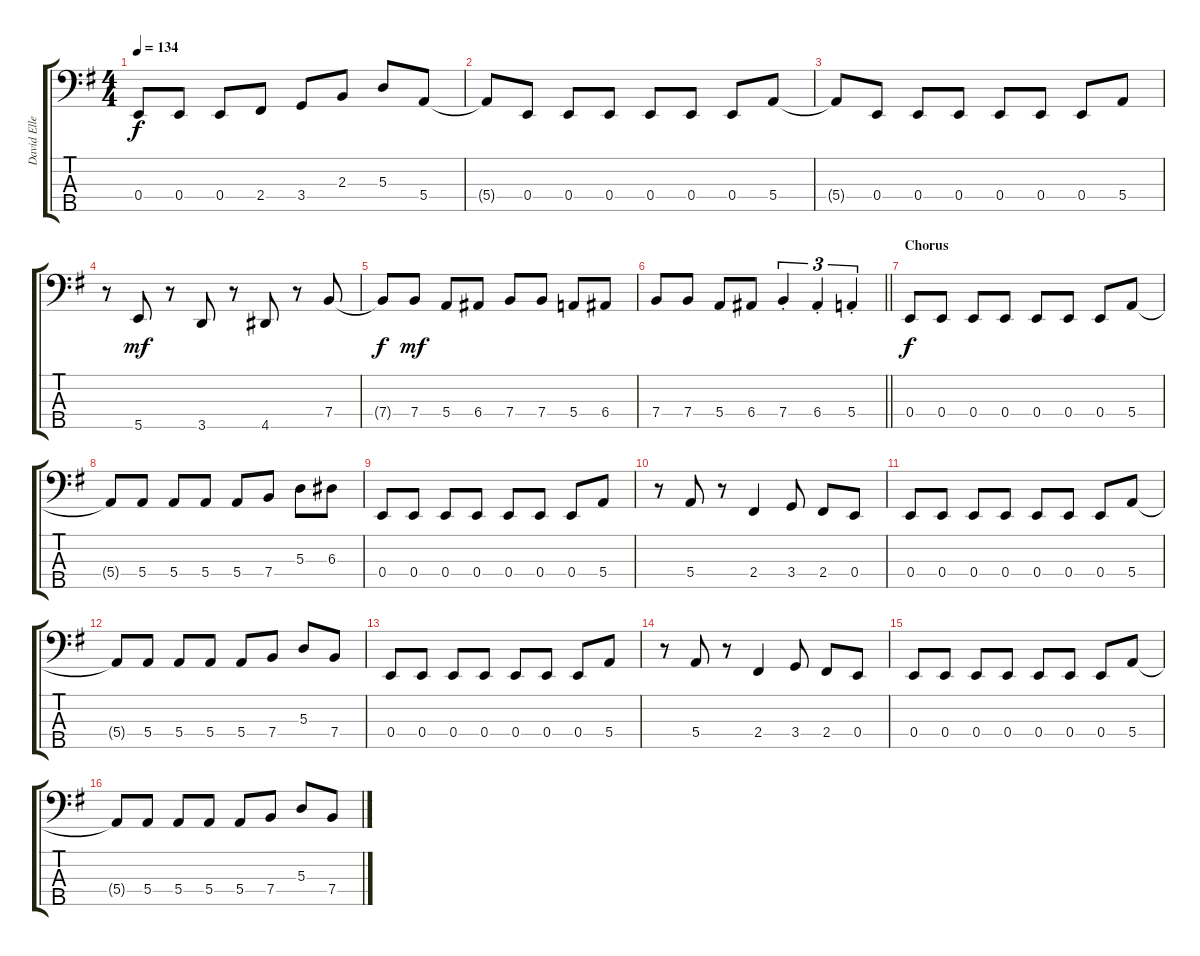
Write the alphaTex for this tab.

\track ("David Ellefson" "David Elle") {instrument electricbasspick}
\staff {score tabs}
\tuning (G2 D2 A1 E1 B0) {hide}
\ts (4 4)
\tempo 134
\clef f4
\ks eminor
0.4{t}.8{dy f} 0.4.8 0.4.8 2.4.8 3.4.8 2.3.8 5.3.8 5.4.8 |
5.4{t}.8 0.4.8 0.4.8 0.4.8 0.4.8 0.4.8 0.4.8 5.4.8 |
5.4{t}.8 0.4.8 0.4.8 0.4.8 0.4.8 0.4.8 0.4.8 5.4.8 |
r.8 5.5.8{dy mf} r.8 3.5.8 r.8 4.5.8 r.8 7.4.8 |
7.4{t}.8{dy f} 7.4.8{dy mf} 5.4.8 6.4.8 7.4.8 7.4.8 5.4.8 6.4.8 |
\barLineRight lightlight
7.4.8 7.4.8 5.4.8 6.4.8 7.4{st}.4{tu (3 2)} 6.4{st}.4{tu (3 2)} 5.4{st}.4{tu (3 2)} |
\section ("" "Chorus")
0.4.8{dy f} 0.4.8 0.4.8 0.4.8 0.4.8 0.4.8 0.4.8 5.4.8 |
5.4{t}.8 5.4.8 5.4.8 5.4.8 5.4.8 7.4.8 5.3.8 6.3.8 |
0.4.8 0.4.8 0.4.8 0.4.8 0.4.8 0.4.8 0.4.8 5.4.8 |
r.8 5.4.8 r.8 2.4.4 3.4.8 2.4.8 0.4.8 |
0.4.8 0.4.8 0.4.8 0.4.8 0.4.8 0.4.8 0.4.8 5.4.8 |
5.4{t}.8 5.4.8 5.4.8 5.4.8 5.4.8 7.4.8 5.3.8 7.4.8 |
0.4.8 0.4.8 0.4.8 0.4.8 0.4.8 0.4.8 0.4.8 5.4.8 |
r.8 5.4.8 r.8 2.4.4 3.4.8 2.4.8 0.4.8 |
0.4.8 0.4.8 0.4.8 0.4.8 0.4.8 0.4.8 0.4.8 5.4.8 |
5.4{t}.8 5.4.8 5.4.8 5.4.8 5.4.8 7.4.8 5.3.8 7.4.8
